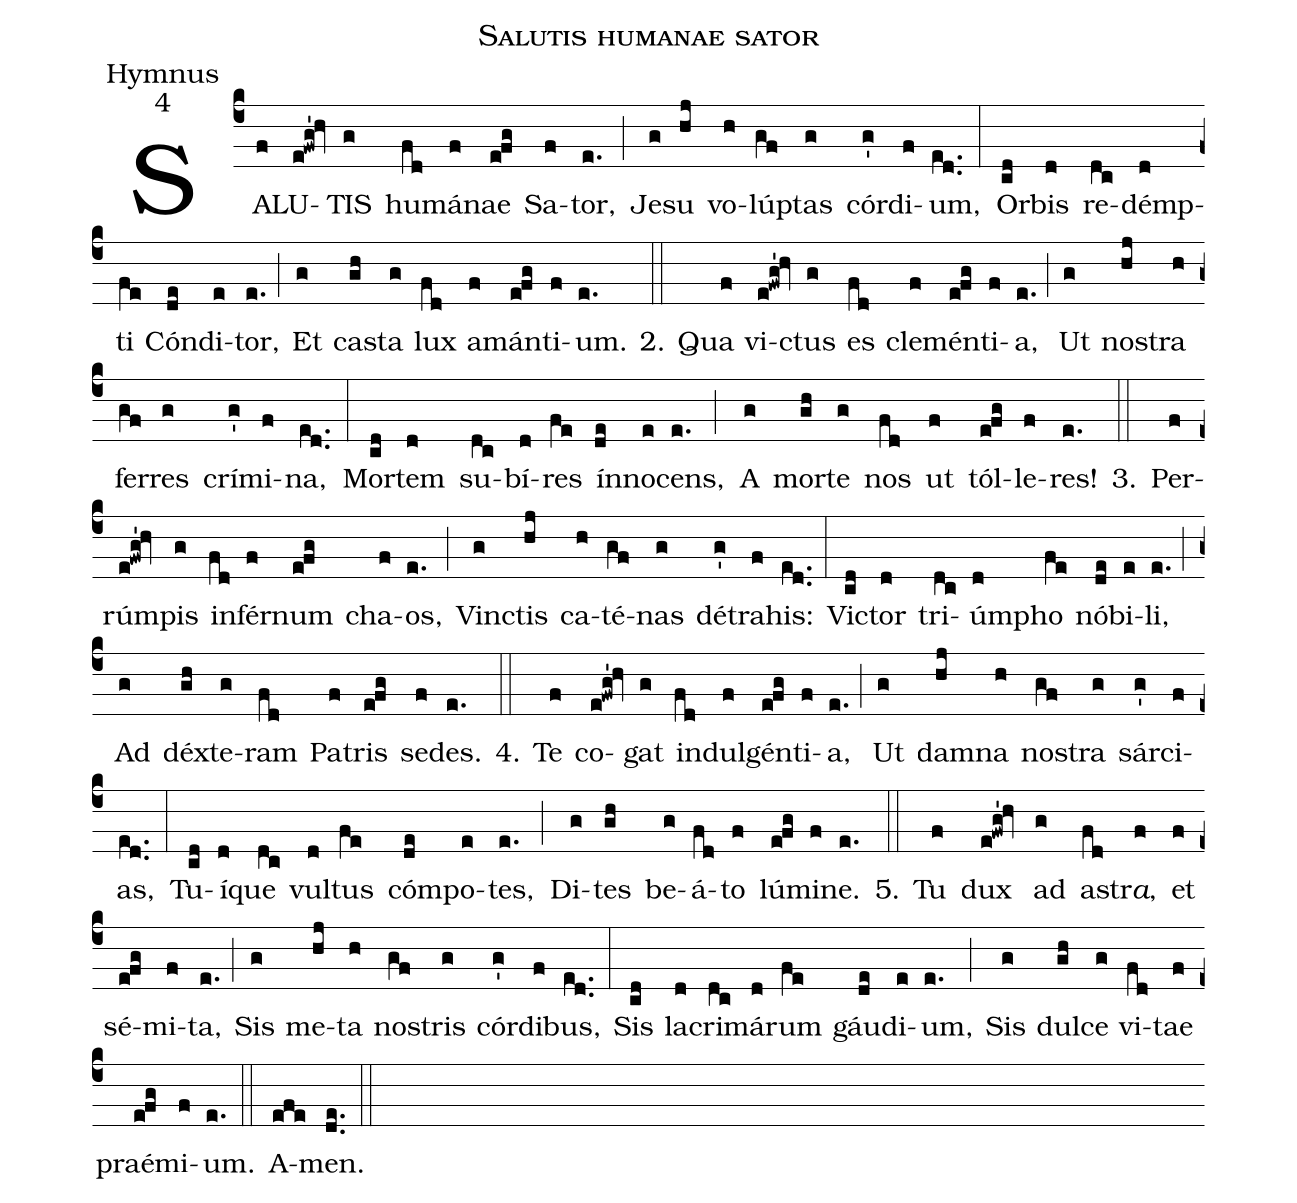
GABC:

name:Salutis humanae sator;
office-part:Hymnus;
mode:4;
%%
(c4) SA(f)LU(e!fwg'!hv)TIS(g) hu(fd)má(f)nae(e!fg) Sa(f)tor,(e.) (;) Je(g)su(hj) vo(h)lú(gf)ptas(g) cór(g')di(f)um,(ed..) (:) Or(cd)bis(d) re(dc)démp(d)ti(fe) Cón(de)di(e)tor,(e.) (;) Et(g) ca(gh)sta(g) lux(fd) a(f)mán(e!fg)ti(f)um.(e.) 2.(::) Qua(f) vi(e!fwg'!hv)ctus(g) es(fd) cle(f)mén(e!fg)ti(f)a,(e.) (;) Ut(g) no(hj)stra(h) fer(gf)res(g) crí(g')mi(f)na,(ed..) (:) Mor(cd)tem(d) su(dc)bí(d)res(fe) ín(de)no(e)cens,(e.) (;) A(g) mor(gh)te(g) nos(fd) ut(f) tól(e!fg)le(f)res!(e.) 3.(::) Per(f)rúm(e!fwg'!hv)pis(g) in(fd)fér(f)num(e!fg) cha(f)os,(e.) (;) Vin(g)ctis(hj) ca(h)té(gf)nas(g) dé(g')tra(f)his:(ed..) (:) Vi(cd)ctor(d) tri(dc)úm(d)pho(fe) nó(de)bi(e)li,(e.) (;) Ad(g) déx(gh)te(g)ram(fd) Pa(f)tris(e!fg) se(f)des.(e.) 4.(::) Te(f) co(e!fwg'!hv)gat(g) in(fd)dul(f)gén(e!fg)ti(f)a,(e.) (;) Ut(g) da(hj)mna(h) no(gf)stra(g) sár(g')ci(f)as,(ed..) (:) Tu(cd)í(d)que(dc) vul(d)tus(fe) cóm(de)po(e)tes,(e.) (;) Di(g)tes(gh) be(g)á(fd)to(f) lú(e!fg)mi(f)ne.(e.) 5.(::) Tu(f) dux(e!fwg'!hv) ad(g) a(fd)str<i>a</i>,(f) et(f) sé(e!fg)mi(f)ta,(e.) (;) Sis(g) me(hj)ta(h) no(gf)stris(g) cór(g')di(f)bus,(ed..) (:) Sis(cd) la(d)cri(dc)má(d)rum(fe) gáu(de)di(e)um,(e.) (;) Sis(g) dul(gh)ce(g) vi(fd)tae(f) praé(e!fg)mi(f)um.(e.) (::) A(efe)men.(de..) (::)
